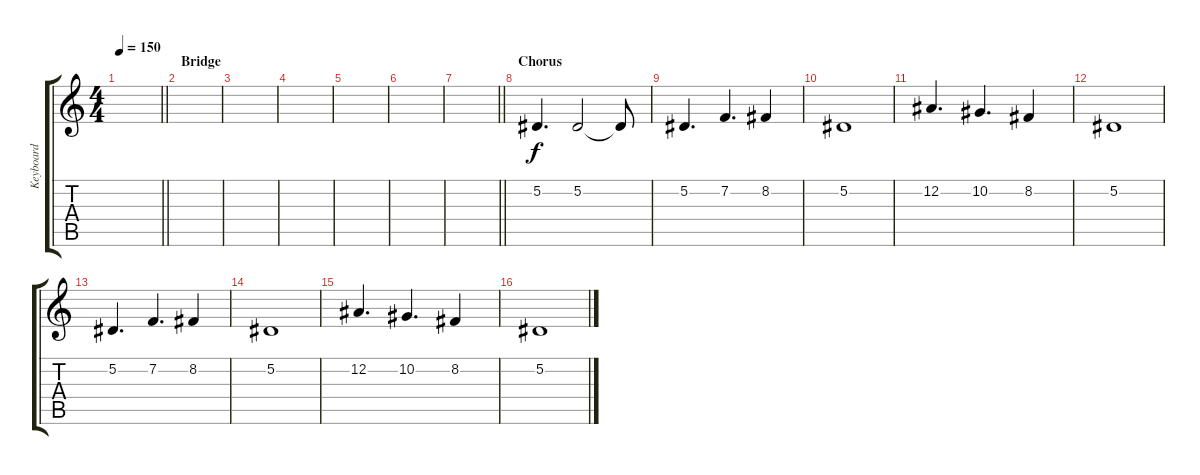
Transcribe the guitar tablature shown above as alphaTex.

\track ("Keyboard" "Keyboard") {instrument fx5brightness}
\staff {score tabs}
\tuning (Eb4 Bb3 Gb3 Db3 Ab2 Eb2) {hide}
\ts (4 4)
\tempo 150
\clef g2
\barLineRight lightlight
\ks c
|
\section ("" "Bridge")
|
|
|
|
|
\barLineRight lightlight
|
\section ("" "Chorus")
5.2.4{d instrument fx5brightness} 5.2.2 5.2{t}.8 |
5.2.4{d} 7.2.4{d} 8.2.4 |
5.2.1 |
12.2.4{d} 10.2.4{d} 8.2.4 |
5.2.1 |
5.2.4{d} 7.2.4{d} 8.2.4 |
5.2.1 |
12.2.4{d} 10.2.4{d} 8.2.4 |
5.2.1
